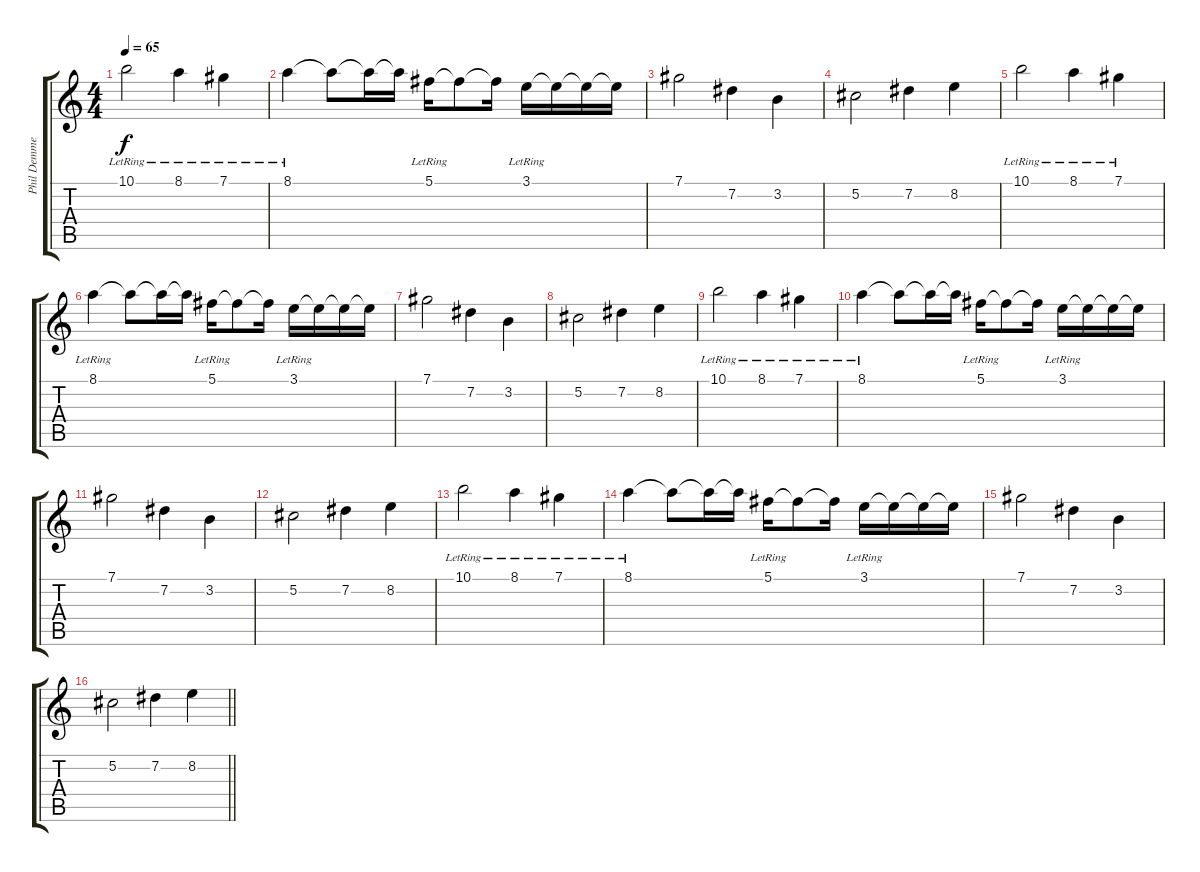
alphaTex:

\track ("Phil Demmel" "Phil Demme") {instrument overdrivenguitar}
\staff {score tabs}
\tuning (Db4 Ab3 E3 B2 Gb2 B1) {hide}
\ts (4 4)
\tempo 65
\clef g2
\ks c
10.1{lr}.2{dy f} 8.1{lr}.4 7.1{lr}.4 |
8.1{lr}.4 8.1{t}.8 8.1{t}.16 8.1{t}.16 5.1{lr}.16 5.1{t}.8 5.1{t}.16 3.1{lr}.16 3.1{t}.16 3.1{t}.16 3.1{t}.16 |
7.1.2 7.2.4 3.2.4 |
5.2.2 7.2.4 8.2.4 |
10.1{lr}.2 8.1{lr}.4 7.1{lr}.4 |
8.1{lr}.4 8.1{t}.8 8.1{t}.16 8.1{t}.16 5.1{lr}.16 5.1{t}.8 5.1{t}.16 3.1{lr}.16 3.1{t}.16 3.1{t}.16 3.1{t}.16 |
7.1.2 7.2.4 3.2.4 |
5.2.2 7.2.4 8.2.4 |
10.1{lr}.2 8.1{lr}.4 7.1{lr}.4 |
8.1{lr}.4 8.1{t}.8 8.1{t}.16 8.1{t}.16 5.1{lr}.16 5.1{t}.8 5.1{t}.16 3.1{lr}.16 3.1{t}.16 3.1{t}.16 3.1{t}.16 |
7.1.2 7.2.4 3.2.4 |
5.2.2 7.2.4 8.2.4 |
10.1{lr}.2 8.1{lr}.4 7.1{lr}.4 |
8.1{lr}.4 8.1{t}.8 8.1{t}.16 8.1{t}.16 5.1{lr}.16 5.1{t}.8 5.1{t}.16 3.1{lr}.16 3.1{t}.16 3.1{t}.16 3.1{t}.16 |
7.1.2 7.2.4 3.2.4 |
\barLineRight lightlight
5.2.2 7.2.4 8.2.4
